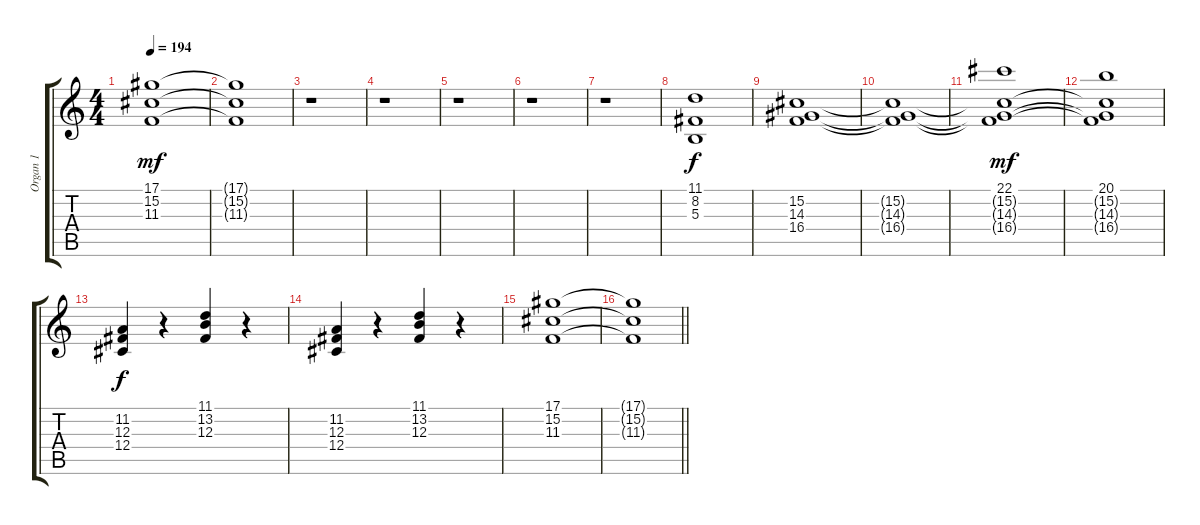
\track ("Organ 1" "Organ 1") {instrument churchorgan}
\staff {score tabs}
\tuning (Eb4 Bb3 Gb3 Db3 Ab2 Eb2) {hide}
\ts (4 4)
\tempo 194
\clef g2
\ks c
(17.1 15.2 11.3).1{dy mf} |
(17.1{t} 15.2{t} 11.3{t}).1 |
r.1 |
r.1 |
r.1 |
r.1 |
r.1 |
(11.1 8.2 5.3).1{dy f} |
(15.2 14.3 16.4).1 |
(15.2{t} 14.3{t} 16.4{t}).1 |
(22.1 15.2{t} 14.3{t} 16.4{t}).1{dy mf} |
(20.1 15.2{t} 14.3{t} 16.4{t}).1 |
(11.2 12.3 12.4).4{dy f} r.4 (11.1 13.2 12.3).4 r.4 |
(11.2 12.3 12.4).4 r.4 (11.1 13.2 12.3).4 r.4 |
(17.1 15.2 11.3).1 |
\barLineRight lightlight
(17.1{t} 15.2{t} 11.3{t}).1
